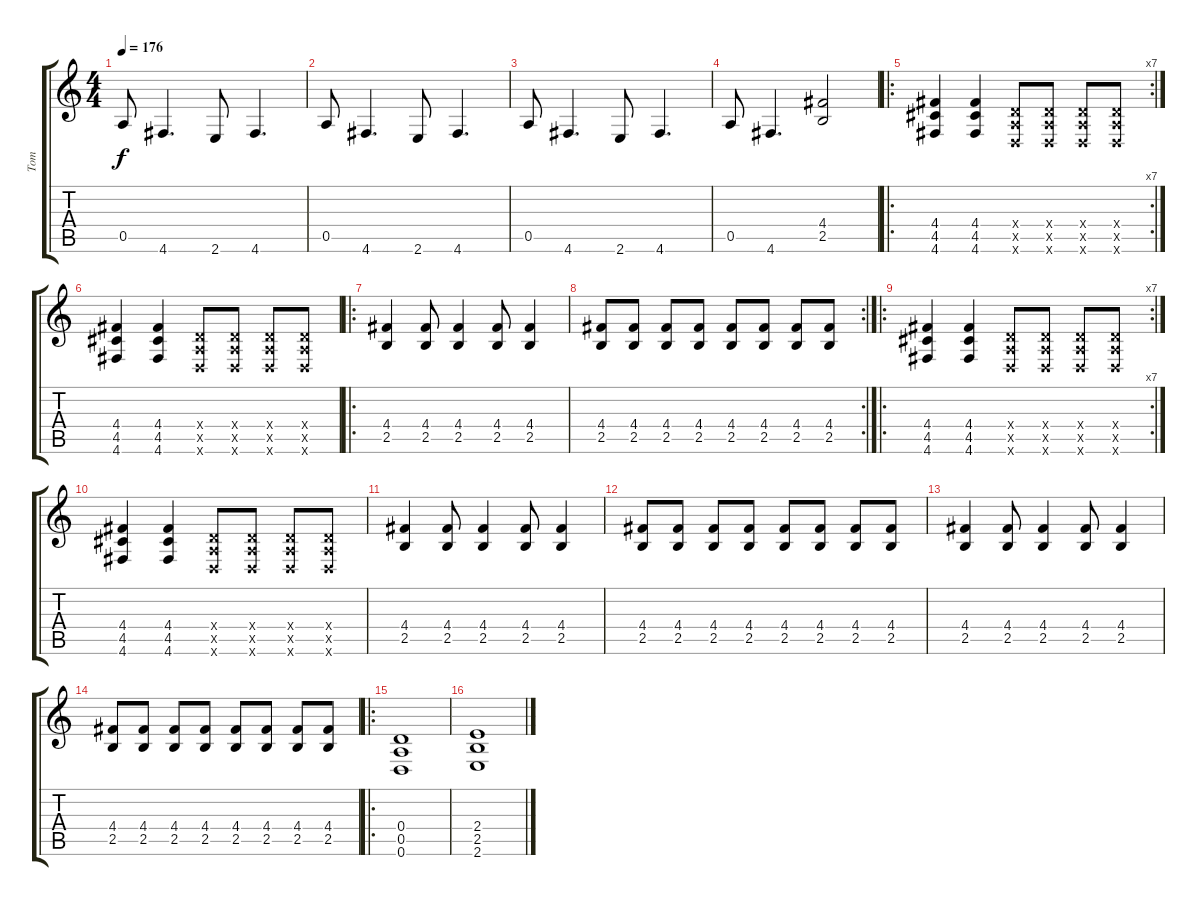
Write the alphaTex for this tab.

\track ("Tom" "Tom") {instrument overdrivenguitar}
\staff {score tabs}
\tuning (E4 B3 G3 D3 A2 D2) {hide}
\ts (4 4)
\tempo 176
\clef g2
\ks c
0.5.8{dy f} 4.6.4{d} 2.6.8 4.6.4{d} |
0.5.8 4.6.4{d} 2.6.8 4.6.4{d} |
0.5.8 4.6.4{d} 2.6.8 4.6.4{d} |
0.5.8 4.6.4{d} (4.4 2.5).2 |
\ro
\rc 7
(4.4 4.5 4.6).4 (4.4 4.5 4.6).4 (0.4{x} 0.5{x} 0.6{x}).8 (0.4{x} 0.5{x} 0.6{x}).8 (0.4{x} 0.5{x} 0.6{x}).8 (0.4{x} 0.5{x} 0.6{x}).8 |
(4.4 4.5 4.6).4 (4.4 4.5 4.6).4 (0.4{x} 0.5{x} 0.6{x}).8 (0.4{x} 0.5{x} 0.6{x}).8 (0.4{x} 0.5{x} 0.6{x}).8 (0.4{x} 0.5{x} 0.6{x}).8 |
\ro
(4.4 2.5).4 (4.4 2.5).8 (4.4 2.5).4 (4.4 2.5).8 (4.4 2.5).4 |
\rc 2
(4.4 2.5).8 (4.4 2.5).8 (4.4 2.5).8 (4.4 2.5).8 (4.4 2.5).8 (4.4 2.5).8 (4.4 2.5).8 (4.4 2.5).8 |
\ro
\rc 7
(4.4 4.5 4.6).4 (4.4 4.5 4.6).4 (0.4{x} 0.5{x} 0.6{x}).8 (0.4{x} 0.5{x} 0.6{x}).8 (0.4{x} 0.5{x} 0.6{x}).8 (0.4{x} 0.5{x} 0.6{x}).8 |
(4.4 4.5 4.6).4 (4.4 4.5 4.6).4 (0.4{x} 0.5{x} 0.6{x}).8 (0.4{x} 0.5{x} 0.6{x}).8 (0.4{x} 0.5{x} 0.6{x}).8 (0.4{x} 0.5{x} 0.6{x}).8 |
(4.4 2.5).4 (4.4 2.5).8 (4.4 2.5).4 (4.4 2.5).8 (4.4 2.5).4 |
(4.4 2.5).8 (4.4 2.5).8 (4.4 2.5).8 (4.4 2.5).8 (4.4 2.5).8 (4.4 2.5).8 (4.4 2.5).8 (4.4 2.5).8 |
(4.4 2.5).4 (4.4 2.5).8 (4.4 2.5).4 (4.4 2.5).8 (4.4 2.5).4 |
(4.4 2.5).8 (4.4 2.5).8 (4.4 2.5).8 (4.4 2.5).8 (4.4 2.5).8 (4.4 2.5).8 (4.4 2.5).8 (4.4 2.5).8 |
\ro
(0.4 0.5 0.6).1 |
(2.4 2.5 2.6).1
